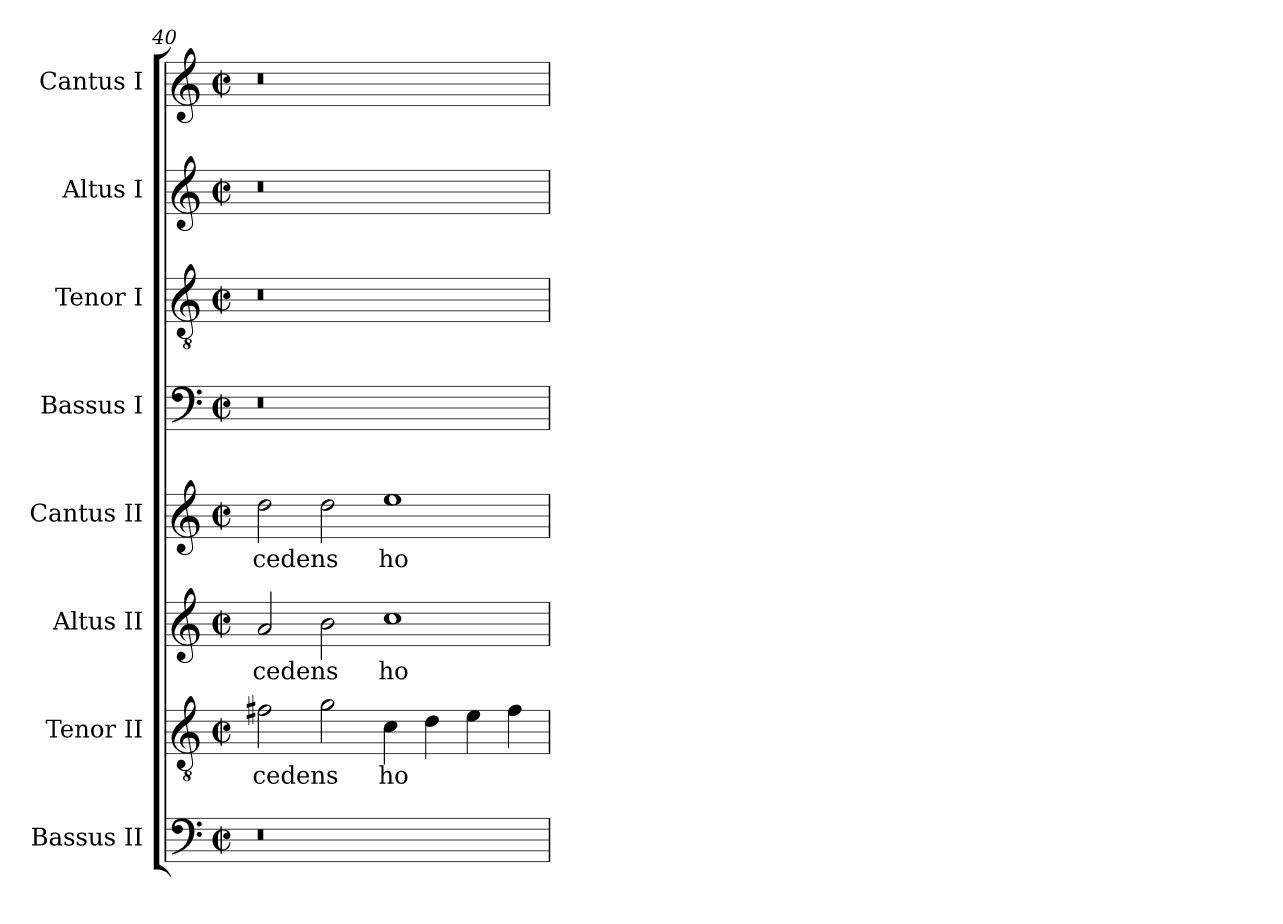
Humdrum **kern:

**kern	**kern	**text	**kern	**text	**kern	**text	**kern	**kern	**kern	**kern
*part8	*part7	*part7	*part6	*part6	*part5	*part5	*part4	*part3	*part2	*part1
*staff8	*staff7	*staff7	*staff6	*staff6	*staff5	*staff5	*staff4	*staff3	*staff2	*staff1
*I"Bassus II	*I"Tenor II	*	*I"Altus II	*	*I"Cantus II	*	*I"Bassus I	*I"Tenor I	*I"Altus I	*I"Cantus I
*clefF4	*clefGv2	*	*clefG2	*	*clefG2	*	*clefF4	*clefGv2	*clefG2	*clefG2
*	*	*	*k[]	*	*	*	*	*	*	*
*	*	*	*C:	*	*	*	*	*	*	*
*M2/2	*M2/2	*	*M2/2	*	*M2/2	*	*M2/2	*M2/2	*M2/2	*M2/2
*met(c|)	*met(c|)	*	*met(c|)	*	*met(c|)	*	*met(c|)	*met(c|)	*met(c|)	*met(c|)
=40	=40	=40	=40	=40	=40	=40	=40	=40	=40	=40
!	!	!LO:LY:b	!	!LO:LY:b	!	!LO:LY:b	!	!	!	!
0r	2f#\	cedens	2a/	cedens	2dd\	-cedens	0r	0r	0r	0r
.	2g\	.	2b\	.	2dd\	.	.	.	.	.
!	!	!LO:LY:b:cj	!	!LO:LY:b:cj	!	!LO:LY:b:cj	!	!	!	!
.	4c\	ho	1cc	ho	1ee	ho-	.	.	.	.
.	4d\	.	.	.	.	.	.	.	.	.
.	4e\	.	.	.	.	.	.	.	.	.
.	4f#\	.	.	.	.	.	.	.	.	.
=	=	=	=	=	=	=	=	=	=	=
*-	*-	*-	*-	*-	*-	*-	*-	*-	*-	*-
